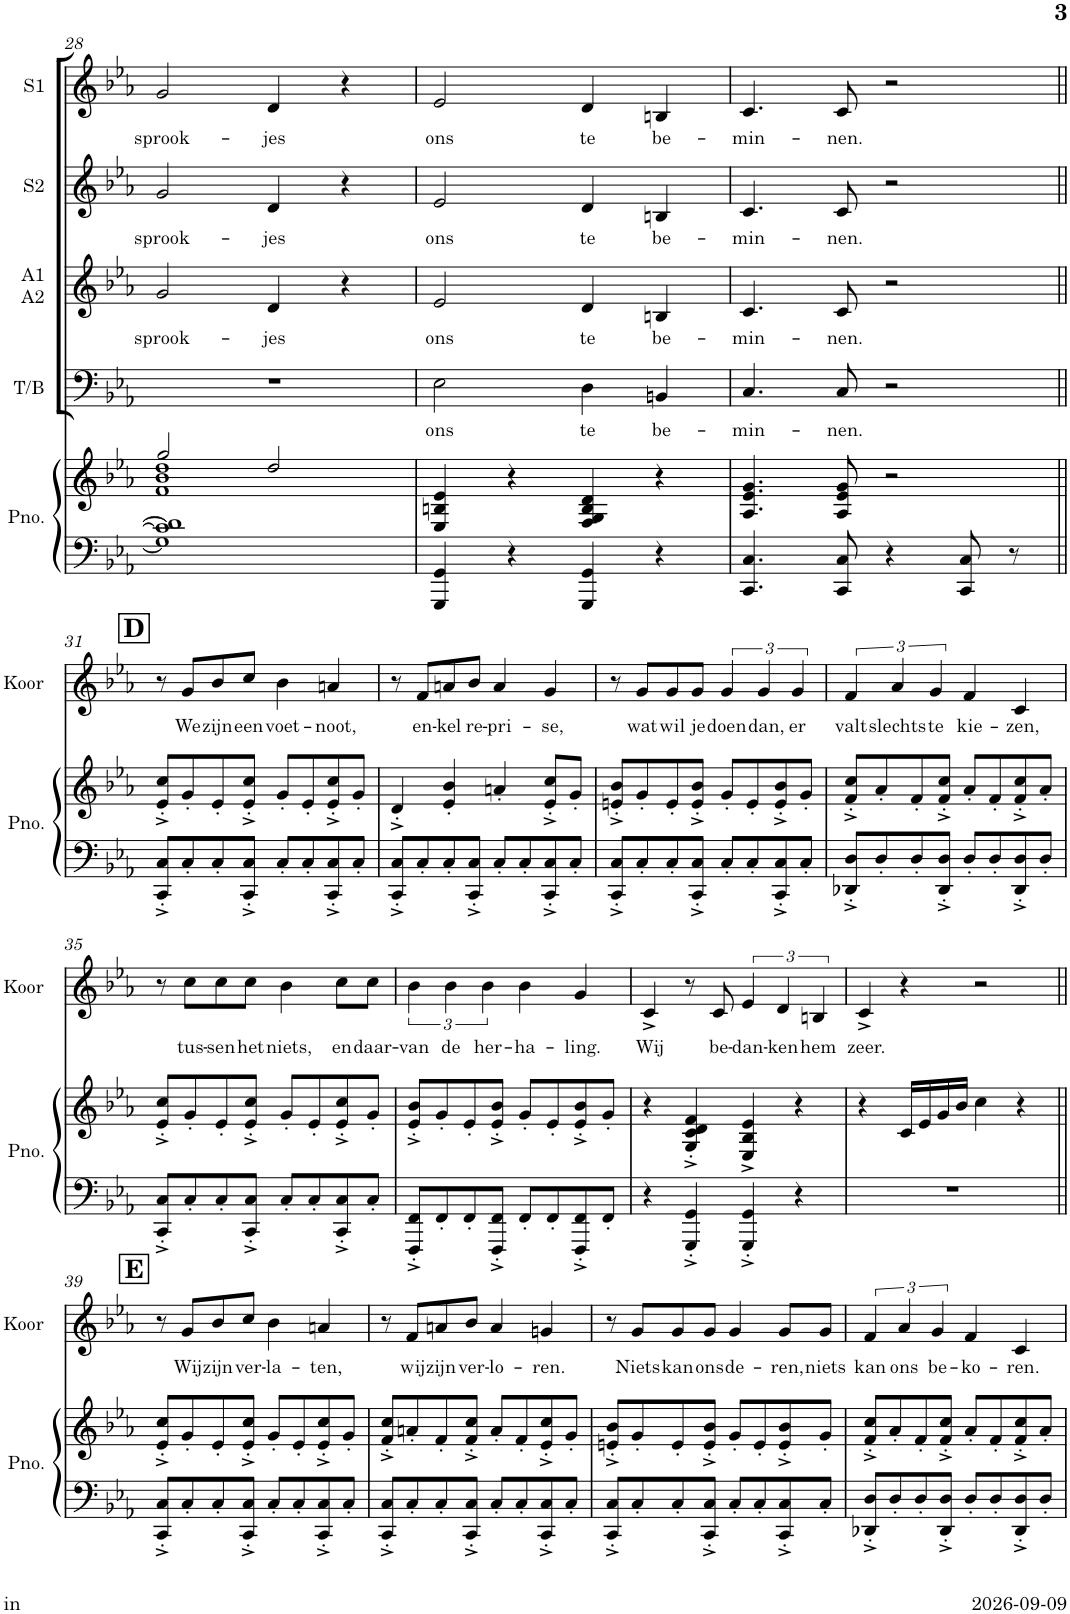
**kern	**kern	**kern	**text	**kern	**text	**kern	**text	**kern	**text	**kern	**text
*part6	*part6	*part5	*part5	*part4	*part4	*part3	*part3	*part2	*part2	*part1	*part1
*staff7	*staff6	*staff5	*staff5	*staff4	*staff4	*staff3	*staff3	*staff2	*staff2	*staff1	*staff1
*I"Piano	*	*I"Tenor/Bas	*	*I"Alt	*	*I"Sopraan 2	*	*I"Sopraan 1	*	*I"Koor	*
*I'Pno.	*	*I'T/B	*	*	*	*I'S2	*	*I'S1	*	*I'Koor	*
!!LO:PB:g=z
*clefF4	*clefG2	*clefF4	*	*clefG2	*	*clefG2	*	*clefG2	*	*clefG2	*
*	*	*Trd5c9	*	*Trd5c9	*	*Trd5c9	*	*Trd5c9	*	*Trd5c9	*
*k[b-e-a-]	*k[b-e-a-]	*k[b-e-a-]	*	*k[b-e-a-]	*	*k[b-e-a-]	*	*k[b-e-a-]	*	*k[b-e-a-]	*
*M4/4	*M4/4	*M4/4	*	*M4/4	*	*M4/4	*	*M4/4	*	*M4/4	*
=28	=28	=28	=28	=28	=28	=28	=28	=28	=28	=28	=28
*^	*^	*	*	*	*	*	*	*	*	*	*
*	*	*	*^	*	*	*	*	*	*	*	*	*	*
!	!	!	!	!	!	!	!	!LO:LY:b	!	!LO:LY:b	!	!LO:LY:b	!	!
1c] 1d]	1G]	2gg/	1b- 1dd	1f	1r	.	2g/	sprook-	2g/	sprook-	2g/	sprook-	1r	.
!	!	!	!	!	!	!	!	!LO:LY:b	!	!LO:LY:b	!	!LO:LY:b	!	!
.	.	2dd/	.	.	.	.	4d/	-jes	4d/	-jes	4d/	-jes	.	.
.	.	.	.	.	.	.	4r	.	4r	.	4r	.	.	.
*v	*v	*	*	*	*	*	*	*	*	*	*	*	*	*
*	*v	*v	*v	*	*	*	*	*	*	*	*	*	*
=29	=29	=29	=29	=29	=29	=29	=29	=29	=29	=29	=29
!	!	!	!LO:LY:b	!	!LO:LY:b	!	!LO:LY:b	!	!LO:LY:b	!	!
4GGG/ 4GG/	4E-/ 4Bn/ 4e-/	2E-\	ons	2e-/	ons	2e-/	ons	2e-/	ons	1r	.
4r	4r	.	.	.	.	.	.	.	.	.	.
!	!	!	!LO:LY:b	!	!LO:LY:b	!	!LO:LY:b	!	!LO:LY:b	!	!
4GGG/ 4GG/	4F/ 4G/ 4B/ 4d/	4D\	te	4d/	te	4d/	te	4d/	te	.	.
!	!	!	!LO:LY:b	!	!LO:LY:b	!	!LO:LY:b	!	!LO:LY:b	!	!
4r	4r	4BBn/	be-	4Bn/	be-	4Bn/	be-	4Bn/	be-	.	.
=30	=30	=30	=30	=30	=30	=30	=30	=30	=30	=30	=30
!	!	!	!LO:LY:b	!	!LO:LY:b	!	!LO:LY:b	!	!LO:LY:b	!	!
4.CC/ 4.C/	4.A-/ 4.e-/ 4.g/	4.C/	-min-	4.c/	-min-	4.c/	-min-	4.c/	-min-	1r	.
!	!	!	!LO:LY:b	!	!LO:LY:b	!	!LO:LY:b	!	!LO:LY:b	!	!
8CC/ 8C/	8A-/ 8e-/ 8g/	8C/	-nen.	8c/	-nen.	8c/	-nen.	8c/	-nen.	.	.
4r	2r	2r	.	2r	.	2r	.	2r	.	.	.
8CC/ 8C/	.	.	.	.	.	.	.	.	.	.	.
8r	.	.	.	.	.	.	.	.	.	.	.
!!LO:LB:g=z
!!LO:REH:place=s1:a:B:cj:fs=14:t=D
=31||	=31||	=31||	=31||	=31||	=31||	=31||	=31||	=31||	=31||	=31||	=31||
8CC/'^ 8C/'^L	8e-/'^ 8cc/'^L	1r	.	1r	.	1r	.	1r	.	8r	.
!	!	!	!	!	!	!	!	!	!	!	!LO:LY:b
8C'/	8g'/	.	.	.	.	.	.	.	.	8g/L	We
!	!	!	!	!	!	!	!	!	!	!	!LO:LY:b
8C'/	8e-'/	.	.	.	.	.	.	.	.	8b-/	zijn
!	!	!	!	!	!	!	!	!	!	!	!LO:LY:b
8CC/'^ 8C/'^J	8e-/'^ 8cc/'^J	.	.	.	.	.	.	.	.	8cc/J	een
!	!	!	!	!	!	!	!	!	!	!	!LO:LY:b
8C'/L	8g'/L	.	.	.	.	.	.	.	.	4b-\	voet-
8C'/	8e-'/	.	.	.	.	.	.	.	.	.	.
!	!	!	!	!	!	!	!	!	!	!	!LO:LY:b
8CC/'^ 8C/'^	8e-/'^ 8cc/'^	.	.	.	.	.	.	.	.	4an/	-noot,
8C'/J	8g'/J	.	.	.	.	.	.	.	.	.	.
=32	=32	=32	=32	=32	=32	=32	=32	=32	=32	=32	=32
8CC/'^ 8C/'^L	4d'^/	1r	.	1r	.	1r	.	1r	.	8r	.
!	!	!	!	!	!	!	!	!	!	!	!LO:LY:b
8C'/	.	.	.	.	.	.	.	.	.	8f/L	en-
!	!	!	!	!	!	!	!	!	!	!	!LO:LY:b
8C'/	4e-/' 4b-/'	.	.	.	.	.	.	.	.	8an/	-kel
!	!	!	!	!	!	!	!	!	!	!	!LO:LY:b
8CC/'^ 8C/'^J	.	.	.	.	.	.	.	.	.	8b-/J	re-
!	!	!	!	!	!	!	!	!	!	!	!LO:LY:b
8C'/L	4an'/	.	.	.	.	.	.	.	.	4a/	-pri-
8C'/	.	.	.	.	.	.	.	.	.	.	.
!	!	!	!	!	!	!	!	!	!	!	!LO:LY:b
8CC/'^ 8C/'^	8e-/'^ 8cc/'^L	.	.	.	.	.	.	.	.	4g/	-se,
8C'/J	8g'/J	.	.	.	.	.	.	.	.	.	.
=33	=33	=33	=33	=33	=33	=33	=33	=33	=33	=33	=33
8CC/'^ 8C/'^L	8en/'^ 8b-/'^L	1r	.	1r	.	1r	.	1r	.	8r	.
!	!	!	!	!	!	!	!	!	!	!	!LO:LY:b
8C'/	8g'/	.	.	.	.	.	.	.	.	8g/L	wat
!	!	!	!	!	!	!	!	!	!	!	!LO:LY:b
8C'/	8e'/	.	.	.	.	.	.	.	.	8g/	wil
!	!	!	!	!	!	!	!	!	!	!	!LO:LY:b
8CC/'^ 8C/'^J	8e/'^ 8b-/'^J	.	.	.	.	.	.	.	.	8g/J	je
!	!	!	!	!	!	!	!	!	!	!	!LO:LY:b
8C'/L	8g'/L	.	.	.	.	.	.	.	.	6g/	doen
8C'/	8e'/	.	.	.	.	.	.	.	.	.	.
!	!	!	!	!	!	!	!	!	!	!	!LO:LY:b
.	.	.	.	.	.	.	.	.	.	6g/	dan,
8CC/'^ 8C/'^	8e/'^ 8b-/'^	.	.	.	.	.	.	.	.	.	.
!	!	!	!	!	!	!	!	!	!	!	!LO:LY:b
.	.	.	.	.	.	.	.	.	.	6g/	er
8C'/J	8g'/J	.	.	.	.	.	.	.	.	.	.
=34	=34	=34	=34	=34	=34	=34	=34	=34	=34	=34	=34
!	!	!	!	!	!	!	!	!	!	!	!LO:LY:b
8DD-X/'^ 8D/'^L	8f/'^ 8cc/'^L	1r	.	1r	.	1r	.	1r	.	6f/	valt
8D'/	8a-'/	.	.	.	.	.	.	.	.	.	.
!	!	!	!	!	!	!	!	!	!	!	!LO:LY:b
.	.	.	.	.	.	.	.	.	.	6a-/	slechts
8D'/	8f'/	.	.	.	.	.	.	.	.	.	.
!	!	!	!	!	!	!	!	!	!	!	!LO:LY:b
.	.	.	.	.	.	.	.	.	.	6g/	te
8DD-/'^ 8D/'^J	8f/'^ 8cc/'^J	.	.	.	.	.	.	.	.	.	.
!	!	!	!	!	!	!	!	!	!	!	!LO:LY:b
8D'/L	8a-'/L	.	.	.	.	.	.	.	.	4f/	kie-
8D'/	8f'/	.	.	.	.	.	.	.	.	.	.
!	!	!	!	!	!	!	!	!	!	!	!LO:LY:b
8DD-/'^ 8D/'^	8f/'^ 8cc/'^	.	.	.	.	.	.	.	.	4c/	-zen,
8D'/J	8a-'/J	.	.	.	.	.	.	.	.	.	.
!!LO:LB:g=z
=35	=35	=35	=35	=35	=35	=35	=35	=35	=35	=35	=35
8CC/'^ 8C/'^L	8e-/'^ 8cc/'^L	1r	.	1r	.	1r	.	1r	.	8r	.
!	!	!	!	!	!	!	!	!	!	!	!LO:LY:b
8C'/	8g'/	.	.	.	.	.	.	.	.	8cc\L	tus-
!	!	!	!	!	!	!	!	!	!	!	!LO:LY:b
8C'/	8e-'/	.	.	.	.	.	.	.	.	8cc\	-sen
!	!	!	!	!	!	!	!	!	!	!	!LO:LY:b
8CC/'^ 8C/'^J	8e-/'^ 8cc/'^J	.	.	.	.	.	.	.	.	8cc\J	het
!	!	!	!	!	!	!	!	!	!	!	!LO:LY:b
8C'/L	8g'/L	.	.	.	.	.	.	.	.	4b-\	niets,
8C'/	8e-'/	.	.	.	.	.	.	.	.	.	.
!	!	!	!	!	!	!	!	!	!	!	!LO:LY:b
8CC/'^ 8C/'^	8e-/'^ 8cc/'^	.	.	.	.	.	.	.	.	8cc\L	en
!	!	!	!	!	!	!	!	!	!	!	!LO:LY:b
8C'/J	8g'/J	.	.	.	.	.	.	.	.	8cc\J	daar-
=36	=36	=36	=36	=36	=36	=36	=36	=36	=36	=36	=36
!	!	!	!	!	!	!	!	!	!	!	!LO:LY:b
8FFF/'^ 8FF/'^L	8e-/'^ 8b-/'^L	1r	.	1r	.	1r	.	1r	.	6b-\	-van
8FF'/	8g'/	.	.	.	.	.	.	.	.	.	.
!	!	!	!	!	!	!	!	!	!	!	!LO:LY:b
.	.	.	.	.	.	.	.	.	.	6b-\	de
8FF'/	8e-'/	.	.	.	.	.	.	.	.	.	.
!	!	!	!	!	!	!	!	!	!	!	!LO:LY:b
.	.	.	.	.	.	.	.	.	.	6b-\	her-
8FFF/'^ 8FF/'^J	8e-/'^ 8b-/'^J	.	.	.	.	.	.	.	.	.	.
!	!	!	!	!	!	!	!	!	!	!	!LO:LY:b
8FF'/L	8g'/L	.	.	.	.	.	.	.	.	4b-\	-ha-
8FF'/	8e-'/	.	.	.	.	.	.	.	.	.	.
!	!	!	!	!	!	!	!	!	!	!	!LO:LY:b
8FFF/'^ 8FF/'^	8e-/'^ 8b-/'^	.	.	.	.	.	.	.	.	4g/	-ling.
8FF'/J	8g'/J	.	.	.	.	.	.	.	.	.	.
=37	=37	=37	=37	=37	=37	=37	=37	=37	=37	=37	=37
!	!	!	!	!	!	!	!	!	!	!	!LO:LY:b
4r	4r	1r	.	1r	.	1r	.	1r	.	4c^/	Wij
4GGG/'^ 4GG/'^	4G/'^ 4c/'^ 4d/'^ 4f/'^	.	.	.	.	.	.	.	.	8r	.
!	!	!	!	!	!	!	!	!	!	!	!LO:LY:b
.	.	.	.	.	.	.	.	.	.	8c/	be-
!	!	!	!	!	!	!	!	!	!	!	!LO:LY:b
4GGG/'^ 4GG/'^	4E-/^ 4B-/^ 4e-/^	.	.	.	.	.	.	.	.	6e-/	-dan-
!	!	!	!	!	!	!	!	!	!	!	!LO:LY:b
.	.	.	.	.	.	.	.	.	.	6d/	-ken
4r	4r	.	.	.	.	.	.	.	.	.	.
!	!	!	!	!	!	!	!	!	!	!	!LO:LY:b
.	.	.	.	.	.	.	.	.	.	6Bn/	hem
=38	=38	=38	=38	=38	=38	=38	=38	=38	=38	=38	=38
!	!	!	!	!	!	!	!	!	!	!	!LO:LY:b
1r	4r	1r	.	1r	.	1r	.	1r	.	4c^/	zeer.
.	16c/LL	.	.	.	.	.	.	.	.	4r	.
.	16e-/	.	.	.	.	.	.	.	.	.	.
.	16g/	.	.	.	.	.	.	.	.	.	.
.	16b-/JJ	.	.	.	.	.	.	.	.	.	.
.	4cc\	.	.	.	.	.	.	.	.	2r	.
.	4r	.	.	.	.	.	.	.	.	.	.
!!LO:LB:g=z
!!LO:REH:place=s1:a:B:cj:fs=14:t=E
=39||	=39||	=39||	=39||	=39||	=39||	=39||	=39||	=39||	=39||	=39||	=39||
8CC/'^ 8C/'^L	8e-/'^ 8cc/'^L	1r	.	1r	.	1r	.	1r	.	8r	.
!	!	!	!	!	!	!	!	!	!	!	!LO:LY:b
8C'/	8g'/	.	.	.	.	.	.	.	.	8g/L	Wij
!	!	!	!	!	!	!	!	!	!	!	!LO:LY:b
8C'/	8e-'/	.	.	.	.	.	.	.	.	8b-/	zijn
!	!	!	!	!	!	!	!	!	!	!	!LO:LY:b
8CC/'^ 8C/'^J	8e-/'^ 8cc/'^J	.	.	.	.	.	.	.	.	8cc/J	ver-
!	!	!	!	!	!	!	!	!	!	!	!LO:LY:b
8C'/L	8g'/L	.	.	.	.	.	.	.	.	4b-\	-la-
8C'/	8e-'/	.	.	.	.	.	.	.	.	.	.
!	!	!	!	!	!	!	!	!	!	!	!LO:LY:b
8CC/'^ 8C/'^	8e-/'^ 8cc/'^	.	.	.	.	.	.	.	.	4an/	-ten,
8C'/J	8g'/J	.	.	.	.	.	.	.	.	.	.
=40	=40	=40	=40	=40	=40	=40	=40	=40	=40	=40	=40
8CC/'^ 8C/'^L	8f/'^ 8cc/'^L	1r	.	1r	.	1r	.	1r	.	8r	.
!	!	!	!	!	!	!	!	!	!	!	!LO:LY:b
8C'/	8an'/	.	.	.	.	.	.	.	.	8f/L	wij
!	!	!	!	!	!	!	!	!	!	!	!LO:LY:b
8C'/	8f'/	.	.	.	.	.	.	.	.	8an/	zijn
!	!	!	!	!	!	!	!	!	!	!	!LO:LY:b
8CC/'^ 8C/'^J	8f/'^ 8cc/'^J	.	.	.	.	.	.	.	.	8b-/J	ver-
!	!	!	!	!	!	!	!	!	!	!	!LO:LY:b
8C'/L	8a'/L	.	.	.	.	.	.	.	.	4a/	-lo-
8C'/	8f'/	.	.	.	.	.	.	.	.	.	.
!	!	!	!	!	!	!	!	!	!	!	!LO:LY:b
8CC/'^ 8C/'^	8e-/'^ 8cc/'^	.	.	.	.	.	.	.	.	4gn/	-ren.
8C'/J	8g'/J	.	.	.	.	.	.	.	.	.	.
=41	=41	=41	=41	=41	=41	=41	=41	=41	=41	=41	=41
8CC/'^ 8C/'^L	8en/'^ 8b-/'^L	1r	.	1r	.	1r	.	1r	.	8r	.
!	!	!	!	!	!	!	!	!	!	!	!LO:LY:b
8C'/	8g'/	.	.	.	.	.	.	.	.	8g/L	Niets
!	!	!	!	!	!	!	!	!	!	!	!LO:LY:b
8C'/	8e'/	.	.	.	.	.	.	.	.	8g/	kan
!	!	!	!	!	!	!	!	!	!	!	!LO:LY:b
8CC/'^ 8C/'^J	8e/'^ 8b-/'^J	.	.	.	.	.	.	.	.	8g/J	ons
!	!	!	!	!	!	!	!	!	!	!	!LO:LY:b
8C'/L	8g'/L	.	.	.	.	.	.	.	.	4g/	de-
8C'/	8e'/	.	.	.	.	.	.	.	.	.	.
!	!	!	!	!	!	!	!	!	!	!	!LO:LY:b
8CC/'^ 8C/'^	8e/'^ 8b-/'^	.	.	.	.	.	.	.	.	8g/L	-ren,
!	!	!	!	!	!	!	!	!	!	!	!LO:LY:b
8C'/J	8g'/J	.	.	.	.	.	.	.	.	8g/J	niets
=42	=42	=42	=42	=42	=42	=42	=42	=42	=42	=42	=42
!	!	!	!	!	!	!	!	!	!	!	!LO:LY:b
8DD-X/'^ 8D/'^L	8f/'^ 8cc/'^L	1r	.	1r	.	1r	.	1r	.	6f/	kan
8D'/	8a-'/	.	.	.	.	.	.	.	.	.	.
!	!	!	!	!	!	!	!	!	!	!	!LO:LY:b
.	.	.	.	.	.	.	.	.	.	6a-/	ons
8D'/	8f'/	.	.	.	.	.	.	.	.	.	.
!	!	!	!	!	!	!	!	!	!	!	!LO:LY:b
.	.	.	.	.	.	.	.	.	.	6g/	be-
8DD-/'^ 8D/'^J	8f/'^ 8cc/'^J	.	.	.	.	.	.	.	.	.	.
!	!	!	!	!	!	!	!	!	!	!	!LO:LY:b
8D'/L	8a-'/L	.	.	.	.	.	.	.	.	4f/	-ko-
8D'/	8f'/	.	.	.	.	.	.	.	.	.	.
!	!	!	!	!	!	!	!	!	!	!	!LO:LY:b
8DD-/'^ 8D/'^	8f/'^ 8cc/'^	.	.	.	.	.	.	.	.	4c/	-ren.
8D'/J	8a-'/J	.	.	.	.	.	.	.	.	.	.
=	=	=	=	=	=	=	=	=	=	=	=
*-	*-	*-	*-	*-	*-	*-	*-	*-	*-	*-	*-
